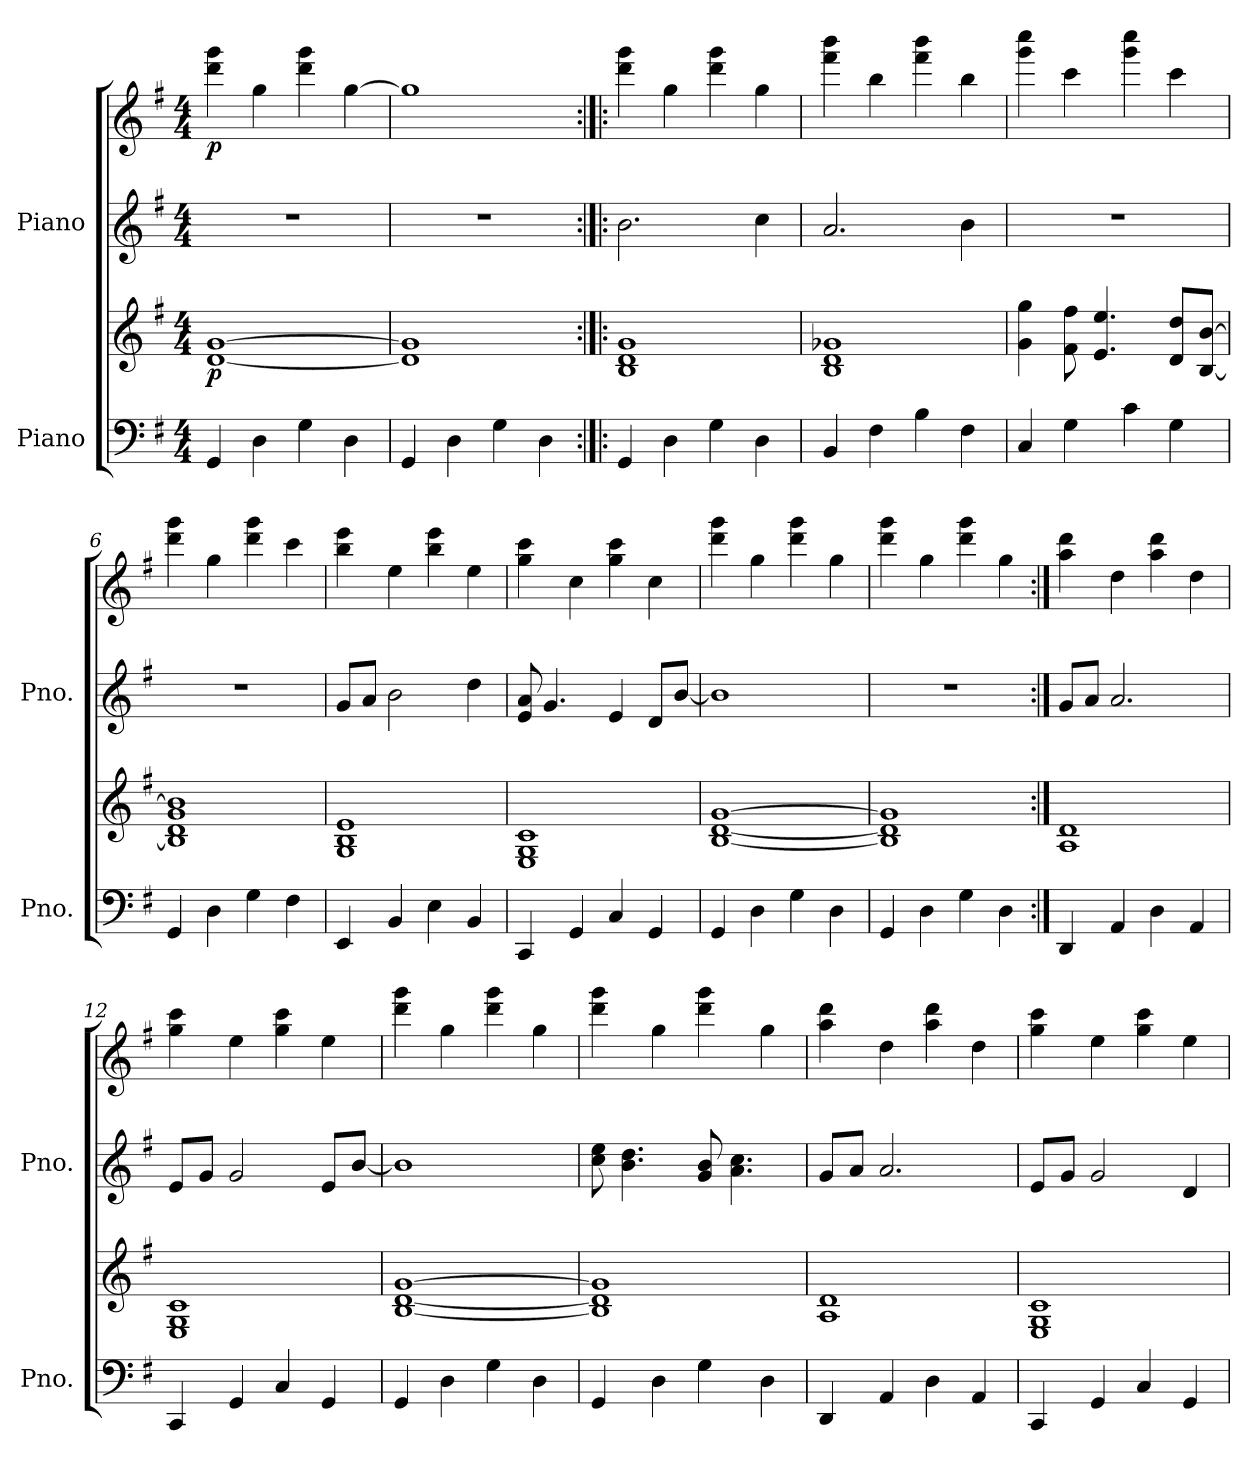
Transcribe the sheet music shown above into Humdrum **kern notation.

**kern	**kern	**dynam	**kern	**kern	**dynam
*part2	*part2	*part2	*part1	*part1	*part1
*staff4	*staff3	*staff3/4	*staff2	*staff1	*staff1/2
*I"Piano	*	*	*I"Piano	*	*
*I'Pno.	*	*	*I'Pno.	*	*
*clefF4	*clefG2	*	*clefG2	*clefG2	*
*k[f#]	*k[f#]	*	*k[f#]	*k[f#]	*
*M4/4	*M4/4	*	*M4/4	*M4/4	*
*MM120	*MM120	*	*MM120	*MM120	*
=1	=1	=1	=1	=1	=1
!	!	!LO:DY:b	!	!	!LO:DY:b
4GG/	[1d [1g	p	1r	4ddd\ 4ggg\	p
4D\	.	.	.	4gg\	.
4G\	.	.	.	4ddd\ 4ggg\	.
4D\	.	.	.	[4gg\	.
=2	=2	=2	=2	=2	=2
4GG/	1d] 1g]	.	1r	1gg]	.
4D\	.	.	.	.	.
4G\	.	.	.	.	.
4D\	.	.	.	.	.
=3:|!|:	=3:|!|:	=3:|!|:	=3:|!|:	=3:|!|:	=3:|!|:
4GG/	1B 1d 1g	.	2.b\	4ddd\ 4ggg\	.
4D\	.	.	.	4gg\	.
4G\	.	.	.	4ddd\ 4ggg\	.
4D\	.	.	4cc\	4gg\	.
=4	=4	=4	=4	=4	=4
4BB/	1B 1d 1g-X	.	2.a/	4fff#\ 4bbb\	.
4F#\	.	.	.	4bb\	.
4B\	.	.	.	4fff#\ 4bbb\	.
4F#\	.	.	4b\	4bb\	.
=5	=5	=5	=5	=5	=5
4C/	4g\ 4gg\	.	1r	4ggg\ 4cccc\	.
4G\	8f#\ 8ff#\	.	.	4ccc\	.
.	4.e/ 4.ee/	.	.	.	.
4c\	.	.	.	4ggg\ 4cccc\	.
4G\	8d/ 8dd/L	.	.	4ccc\	.
.	[8B/ [8b/J	.	.	.	.
=6	=6	=6	=6	=6	=6
4GG/	1B] 1d 1g 1b]	.	1r	4ddd\ 4ggg\	.
4D\	.	.	.	4gg\	.
4G\	.	.	.	4ddd\ 4ggg\	.
4F#\	.	.	.	4ccc\	.
=7	=7	=7	=7	=7	=7
4EE/	1G 1B 1e	.	8g/L	4bb\ 4eee\	.
.	.	.	8a/J	.	.
4BB/	.	.	2b\	4ee\	.
4E\	.	.	.	4bb\ 4eee\	.
4BB/	.	.	4dd\	4ee\	.
!!LO:LB:g=z
=8	=8	=8	=8	=8	=8
4CC/	1E 1G 1c	.	8e/ 8a/	4gg\ 4ccc\	.
.	.	.	4.g/	.	.
4GG/	.	.	.	4cc\	.
4C/	.	.	4e/	4gg\ 4ccc\	.
4GG/	.	.	8d/L	4cc\	.
.	.	.	[8b/J	.	.
=9	=9	=9	=9	=9	=9
4GG/	[1B [1d [1g	.	1b]	4ddd\ 4ggg\	.
4D\	.	.	.	4gg\	.
4G\	.	.	.	4ddd\ 4ggg\	.
4D\	.	.	.	4gg\	.
=10	=10	=10	=10	=10	=10
4GG/	1B] 1d] 1g]	.	1r	4ddd\ 4ggg\	.
4D\	.	.	.	4gg\	.
4G\	.	.	.	4ddd\ 4ggg\	.
4D\	.	.	.	4gg\	.
=11:|!	=11:|!	=11:|!	=11:|!	=11:|!	=11:|!
4DD/	1A 1d	.	8g/L	4aa\ 4ddd\	.
.	.	.	8a/J	.	.
4AA/	.	.	2.a/	4dd\	.
4D\	.	.	.	4aa\ 4ddd\	.
4AA/	.	.	.	4dd\	.
=12	=12	=12	=12	=12	=12
4CC/	1E 1G 1c	.	8e/L	4gg\ 4ccc\	.
.	.	.	8g/J	.	.
4GG/	.	.	2g/	4ee\	.
4C/	.	.	.	4gg\ 4ccc\	.
4GG/	.	.	8e/L	4ee\	.
.	.	.	[8b/J	.	.
=13	=13	=13	=13	=13	=13
4GG/	[1B [1d [1g	.	1b]	4ddd\ 4ggg\	.
4D\	.	.	.	4gg\	.
4G\	.	.	.	4ddd\ 4ggg\	.
4D\	.	.	.	4gg\	.
=14	=14	=14	=14	=14	=14
4GG/	1B] 1d] 1g]	.	8cc\ 8ee\	4ddd\ 4ggg\	.
.	.	.	4.b\ 4.dd\	.	.
4D\	.	.	.	4gg\	.
4G\	.	.	8g/ 8b/	4ddd\ 4ggg\	.
.	.	.	4.a\ 4.cc\	.	.
4D\	.	.	.	4gg\	.
!!LO:PB:g=z
=15	=15	=15	=15	=15	=15
4DD/	1A 1d	.	8g/L	4aa\ 4ddd\	.
.	.	.	8a/J	.	.
4AA/	.	.	2.a/	4dd\	.
4D\	.	.	.	4aa\ 4ddd\	.
4AA/	.	.	.	4dd\	.
=16	=16	=16	=16	=16	=16
4CC/	1E 1G 1c	.	8e/L	4gg\ 4ccc\	.
.	.	.	8g/J	.	.
4GG/	.	.	2g/	4ee\	.
4C/	.	.	.	4gg\ 4ccc\	.
4GG/	.	.	4d/	4ee\	.
=	=	=	=	=	=
*-	*-	*-	*-	*-	*-
